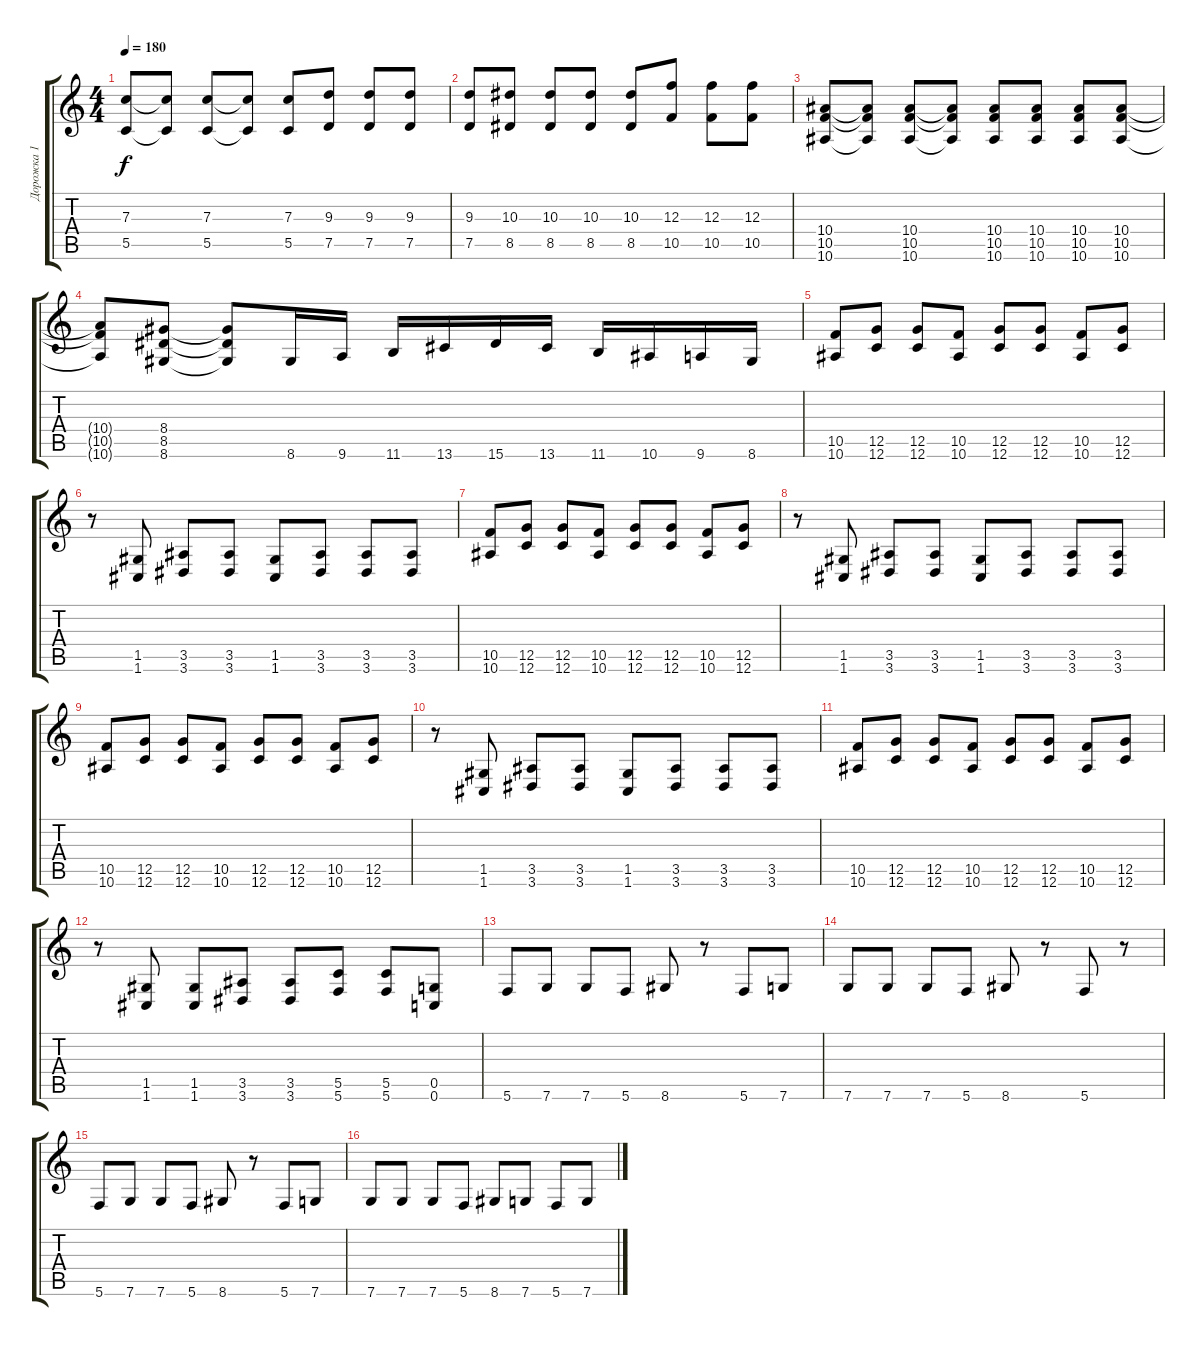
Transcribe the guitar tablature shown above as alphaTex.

\track ("Дорожка 1" "Дорожка 1") {instrument overdrivenguitar}
\staff {score tabs}
\tuning (D4 A3 F3 C3 G2 C2) {hide}
\ts (4 4)
\tempo 180
\clef g2
\ks c
(7.3 5.5).8{dy f} (7.3{t} 5.5{t}).8 (7.3 5.5).8 (7.3{t} 5.5{t}).8 (7.3 5.5).8 (9.3 7.5).8 (9.3 7.5).8 (9.3 7.5).8 |
(9.3 7.5).8 (10.3 8.5).8 (10.3 8.5).8 (10.3 8.5).8 (10.3 8.5).8 (12.3 10.5).8 (12.3 10.5).8 (12.3 10.5).8 |
(10.4 10.5 10.6).8 (10.4{t} 10.5{t} 10.6{t}).8 (10.4 10.5 10.6).8 (10.4{t} 10.5{t} 10.6{t}).8 (10.4 10.5 10.6).8 (10.4 10.5 10.6).8 (10.4 10.5 10.6).8 (10.4 10.5 10.6).8 |
(10.4{t} 10.5{t} 10.6{t}).8 (8.4 8.5 8.6).8 (8.4{t} 8.5{t} 8.6{t}).8 8.6.16 9.6.16 11.6.16 13.6.16 15.6.16 13.6.16 11.6.16 10.6.16 9.6.16 8.6.16 |
(10.5 10.6).8 (12.5 12.6).8 (12.5 12.6).8 (10.5 10.6).8 (12.5 12.6).8 (12.5 12.6).8 (10.5 10.6).8 (12.5 12.6).8 |
r.8 (1.5 1.6).8 (3.5 3.6).8 (3.5 3.6).8 (1.5 1.6).8 (3.5 3.6).8 (3.5 3.6).8 (3.5 3.6).8 |
(10.5 10.6).8 (12.5 12.6).8 (12.5 12.6).8 (10.5 10.6).8 (12.5 12.6).8 (12.5 12.6).8 (10.5 10.6).8 (12.5 12.6).8 |
r.8 (1.5 1.6).8 (3.5 3.6).8 (3.5 3.6).8 (1.5 1.6).8 (3.5 3.6).8 (3.5 3.6).8 (3.5 3.6).8 |
(10.5 10.6).8 (12.5 12.6).8 (12.5 12.6).8 (10.5 10.6).8 (12.5 12.6).8 (12.5 12.6).8 (10.5 10.6).8 (12.5 12.6).8 |
r.8 (1.5 1.6).8 (3.5 3.6).8 (3.5 3.6).8 (1.5 1.6).8 (3.5 3.6).8 (3.5 3.6).8 (3.5 3.6).8 |
(10.5 10.6).8 (12.5 12.6).8 (12.5 12.6).8 (10.5 10.6).8 (12.5 12.6).8 (12.5 12.6).8 (10.5 10.6).8 (12.5 12.6).8 |
r.8 (1.5 1.6).8 (1.5 1.6).8 (3.5 3.6).8 (3.5 3.6).8 (5.5 5.6).8 (5.5 5.6).8 (0.5 0.6).8 |
5.6.8{instrument overdrivenguitar} 7.6.8 7.6.8 5.6.8 8.6.8 r.8 5.6.8 7.6.8 |
7.6.8 7.6.8 7.6.8 5.6.8 8.6.8 r.8 5.6.8 r.8 |
5.6.8 7.6.8 7.6.8 5.6.8 8.6.8 r.8 5.6.8 7.6.8 |
7.6.8 7.6.8 7.6.8 5.6.8 8.6.8 7.6.8 5.6.8 7.6.8
